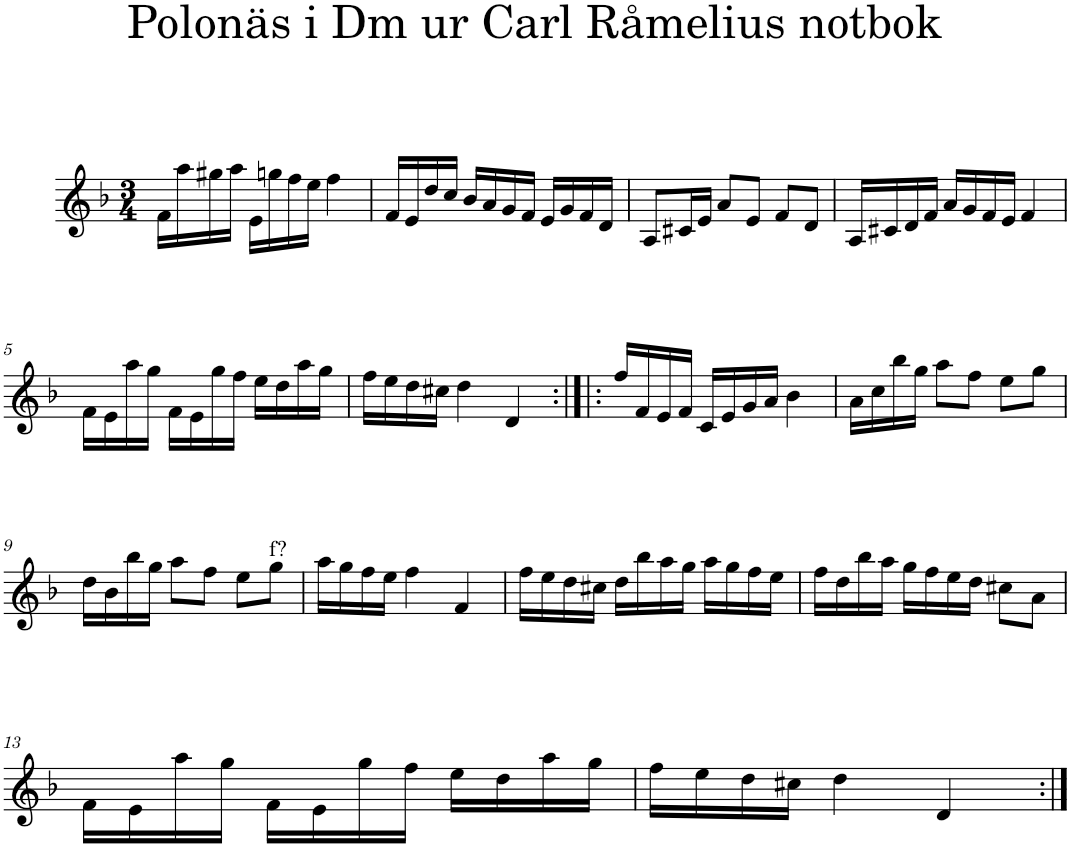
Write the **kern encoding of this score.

**kern
*part1
*staff1
*I"Piano
*I'Pno
*clefG2
*k[b-]
*d:
*M3/4
=1
16f\LL
16aa\
16gg#X\
16aa\JJ
16e\LL
16ggn\
16ff\
16ee\JJ
4ff\
=2
16f/LL
16e/
16dd/
16cc/JJ
16b-/LL
16a/
16g/
16f/JJ
16e/LL
16g/
16f/
16d/JJ
=3
8A/L
16c#X/L
16e/JJ
8a/L
8e/J
8f/L
8d/J
=4
16A/LL
16c#X/
16d/
16f/JJ
16a/LL
16g/
16f/
16e/JJ
4f/
!!LO:LB:g=z
=5
16f\LL
16e\
16aa\
16gg\JJ
16f\LL
16e\
16gg\
16ff\JJ
16ee\LL
16dd\
16aa\
16gg\JJ
=6
16ff\LL
16ee\
16dd\
16cc#X\JJ
4dd\
4d/
=7:|!|:
16ff/LL
16f/
16e/
16f/JJ
16c/LL
16e/
16g/
16a/JJ
4b-\
=8
16a\LL
16cc\
16bb-\
16gg\JJ
8aa\L
8ff\J
8ee\L
8gg\J
!!LO:LB:g=z
=9
16dd\LL
16b-\
16bb-\
16gg\JJ
8aa\L
8ff\J
8ee\L
!LO:TX:a:t=f?
8gg\J
=10
16aa\LL
16gg\
16ff\
16ee\JJ
4ff\
4f/
=11
16ff\LL
16ee\
16dd\
16cc#X\JJ
16dd\LL
16bb-\
16aa\
16gg\JJ
16aa\LL
16gg\
16ff\
16ee\JJ
=12
16ff\LL
16dd\
16bb-\
16aa\JJ
16gg\LL
16ff\
16ee\
16dd\JJ
8cc#X\L
8a\J
!!LO:LB:g=z
=13
16f\LL
16e\
16aa\
16gg\JJ
16f\LL
16e\
16gg\
16ff\JJ
16ee\LL
16dd\
16aa\
16gg\JJ
=14
16ff\LL
16ee\
16dd\
16cc#X\JJ
4dd\
4d/
=:|!
*-
